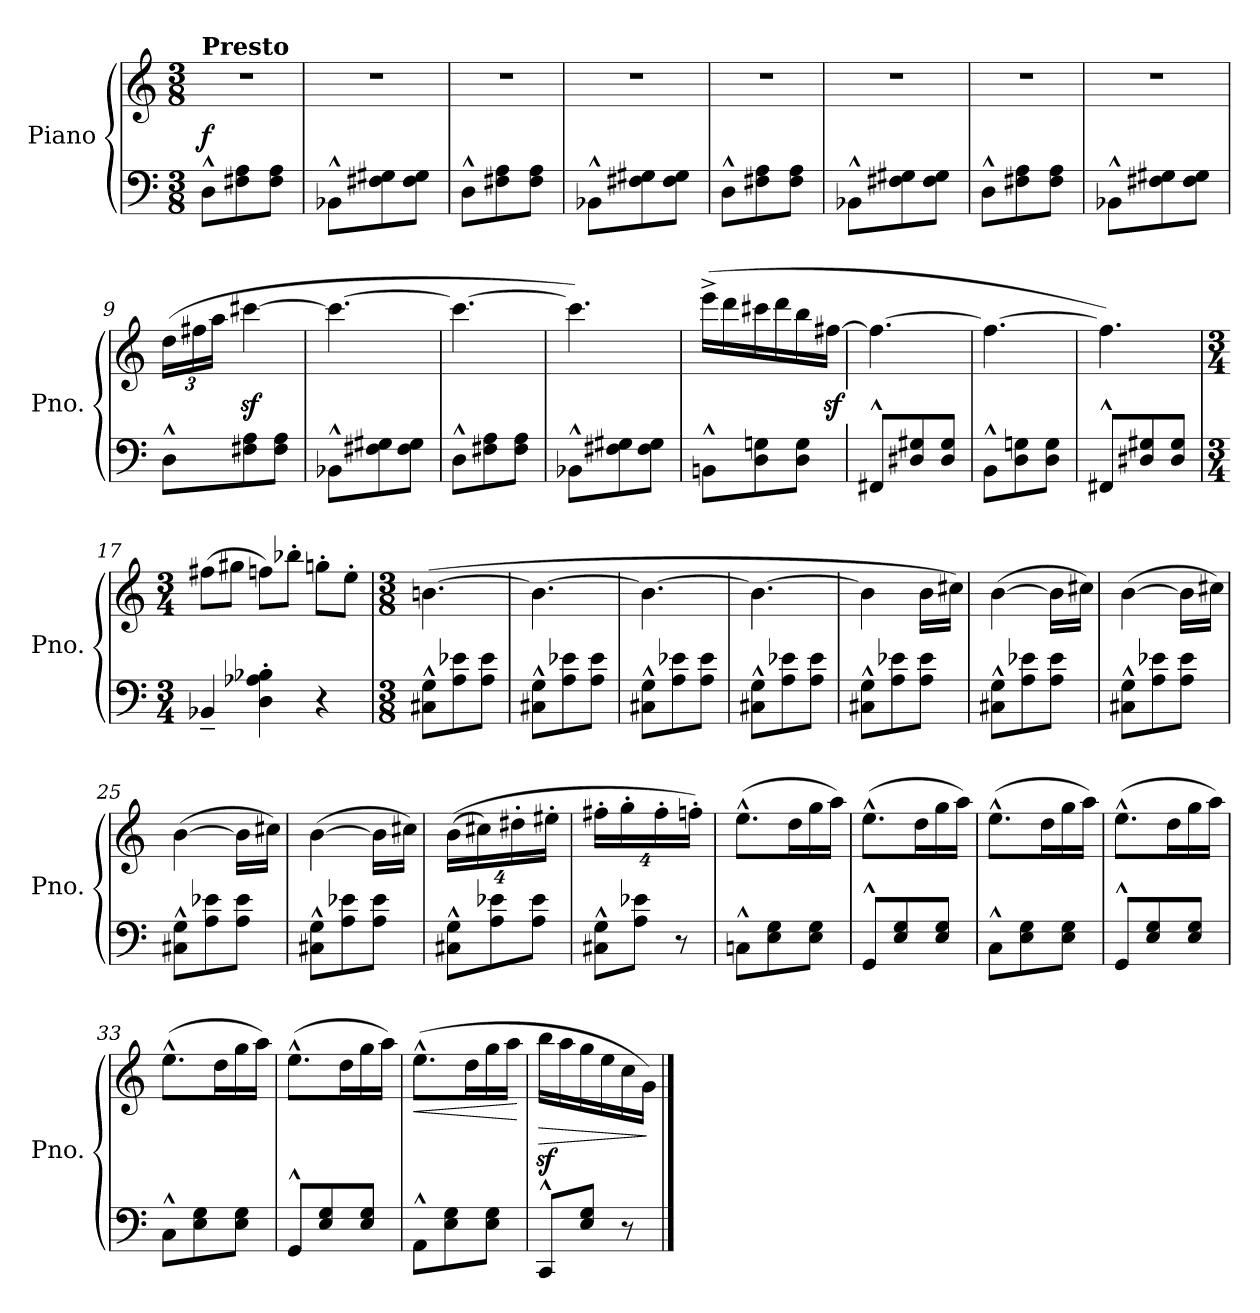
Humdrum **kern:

**kern	**kern	**dynam
*part1	*part1	*part1
*staff2	*staff1	*staff1/2
*I"Piano	*	*
*I'Pno.	*	*
*clefF4	*clefG2	*
*k[]	*k[]	*
*M3/8	*M3/8	*
=1	=1	=1
!	!LO:TX:a:B:t=Presto	!
!	!	!LO:DY:a=2
8D^^\L	4.r	f
8F#X\ 8A\	.	.
8F#\ 8A\J	.	.
=2	=2	=2
8BB-X^^\L	4.r	.
8F#X\ 8G#X\	.	.
8F#\ 8G#\J	.	.
=3	=3	=3
8D^^\L	4.r	.
8F#X\ 8A\	.	.
8F#\ 8A\J	.	.
=4	=4	=4
8BB-X^^\L	4.r	.
8F#X\ 8G#X\	.	.
8F#\ 8G#\J	.	.
=5	=5	=5
8D^^\L	4.r	.
8F#X\ 8A\	.	.
8F#\ 8A\J	.	.
=6	=6	=6
8BB-X^^\L	4.r	.
8F#X\ 8G#X\	.	.
8F#\ 8G#\J	.	.
=7	=7	=7
8D^^\L	4.r	.
8F#X\ 8A\	.	.
8F#\ 8A\J	.	.
!!LO:LB:g=z
=8	=8	=8
8BB-X^^\L	4.r	.
8F#X\ 8G#X\	.	.
8F#\ 8G#\J	.	.
=9	=9	=9
*	*Xbrackettup	*
8D^^\L	(>24dd\LL	.
.	24ff#X\	.
.	24aa\JJ	.
8F#X\ 8A\	[4ccc#Xz<\	.
8F#\ 8A\J	.	.
=10	=10	=10
8BB-X^^\L	4.ccc#\_	.
8F#X\ 8G#X\	.	.
8F#\ 8G#\J	.	.
=11	=11	=11
8D^^\L	4.ccc#\_	.
8F#X\ 8A\	.	.
8F#\ 8A\J	.	.
=12	=12	=12
8BB-X^^\L	4.ccc#\])	.
8F#X\ 8G#X\	.	.
8F#\ 8G#\J	.	.
=13	=13	=13
8BBn^^\L	(>16eee^\LL	.
.	16ddd\	.
8D\ 8Gn\	16ccc#X\	.
.	16ddd\	.
8D\ 8G\J	16bb\	.
.	[16ff#Xz<\JJ	.
=14	=14	=14
8FF#X^^/L	4.ff#\_	.
8D#X/ 8G#X/	.	.
8D#/ 8G#/J	.	.
!!LO:LB:g=z
=15	=15	=15
8BB^^\L	4.ff#\_	.
8D\ 8Gn\	.	.
8D\ 8G\J	.	.
=16	=16	=16
8FF#X^^/L	4.ff#\])	.
8D#X/ 8G#X/	.	.
8D#/ 8G#/J	.	.
=17	=17	=17
*M3/4	*M3/4	*
4BB-X~/	(>8ff#X\L	.
.	8gg#X\J	.
4D\' 4A-X\' 4B-X\'	8ffn\L)	.
.	8bb-X'\J	.
4r	8ggn'\L	.
.	8ee'\J	.
=18	=18	=18
*M3/8	*M3/8	*
8C#X\^^ 8G\^^L	(>[4.bn\	.
8A\ 8e-X\	.	.
8A\ 8e-\J	.	.
=19	=19	=19
8C#X\^^ 8G\^^L	4.b\_	.
8A\ 8e-X\	.	.
8A\ 8e-\J	.	.
=20	=20	=20
8C#X\^^ 8G\^^L	4.b\_	.
8A\ 8e-X\	.	.
8A\ 8e-\J	.	.
=21	=21	=21
8C#X\^^ 8G\^^L	4.b\_	.
8A\ 8e-X\	.	.
8A\ 8e-\J	.	.
!!LO:LB:g=z
=22	=22	=22
8C#X\^^ 8G\^^L	4b\]	.
8A\ 8e-X\	.	.
8A\ 8e-\J	16b\LL	.
.	16cc#X\JJ)	.
=23	=23	=23
8C#X\^^ 8G\^^L	(>[4b\	.
8A\ 8e-X\	.	.
8A\ 8e-\J	16b\LL]	.
.	16cc#X\JJ)	.
=24	=24	=24
8C#X\^^ 8G\^^L	(>[4b\	.
8A\ 8e-X\	.	.
8A\ 8e-\J	16b\LL]	.
.	16cc#X\JJ)	.
=25	=25	=25
8C#X\^^ 8G\^^L	(>[4b\	.
8A\ 8e-X\	.	.
8A\ 8e-\J	16b\LL]	.
.	16cc#X\JJ)	.
=26	=26	=26
8C#X\^^ 8G\^^L	(>[4b\	.
8A\ 8e-X\	.	.
8A\ 8e-\J	16b\LL]	.
.	16cc#X\JJ)	.
=27	=27	=27
8C#X\^^ 8G\^^L	(>(>32%3b\L	.
.	32%3cc#X\)	.
8A\ 8e-X\	.	.
.	32%3dd#X'\	.
8A\ 8e-\J	.	.
.	32%3ee#X'\J	.
!!LO:LB:g=z
=28	=28	=28
8C#X\^^ 8G\^^L	32%3ff#X'\L	.
.	32%3gg'\	.
8A\ 8e-X\J	.	.
.	32%3ff#'\	.
8r	.	.
.	32%3ffn'\J)	.
=29	=29	=29
8Cn^^\L	(>8.ee^^\L	.
8E\ 8G\	.	.
.	16dd\L	.
8E\ 8G\J	16gg\	.
.	16aa\JJ)	.
=30	=30	=30
8GG^^/L	(>8.ee^^\L	.
8E/ 8G/	.	.
.	16dd\L	.
8E/ 8G/J	16gg\	.
.	16aa\JJ)	.
=31	=31	=31
8C^^\L	(>8.ee^^\L	.
8E\ 8G\	.	.
.	16dd\L	.
8E\ 8G\J	16gg\	.
.	16aa\JJ)	.
=32	=32	=32
8GG^^/L	(>8.ee^^\L	.
8E/ 8G/	.	.
.	16dd\L	.
8E/ 8G/J	16gg\	.
.	16aa\JJ)	.
=33	=33	=33
8C^^\L	(>8.ee^^\L	.
8E\ 8G\	.	.
.	16dd\L	.
8E\ 8G\J	16gg\	.
.	16aa\JJ)	.
=34	=34	=34
8GG^^/L	(>8.ee^^\L	.
8E/ 8G/	.	.
.	16dd\L	.
8E/ 8G/J	16gg\	.
.	16aa\JJ)	.
=35	=35	=35
!	!	!LO:HP:b
8AA^^\L	(>8.ee^^\L	<
8E\ 8G\	.	.
.	16dd\L	.
8E\ 8G\J	16gg\	.
.	16aa\JJ	.
.	.	[
!!LO:LB:g=z
=36	=36	=36
!	!	!LO:HP:b
8CC^^/L	16bbz<\LL	>
.	16aa\	.
8E/ 8G/J	16gg\	.
.	16ee\	.
8r	16cc\	.
.	16g\JJ)	.
.	.	]
==	==	==
*-	*-	*-
